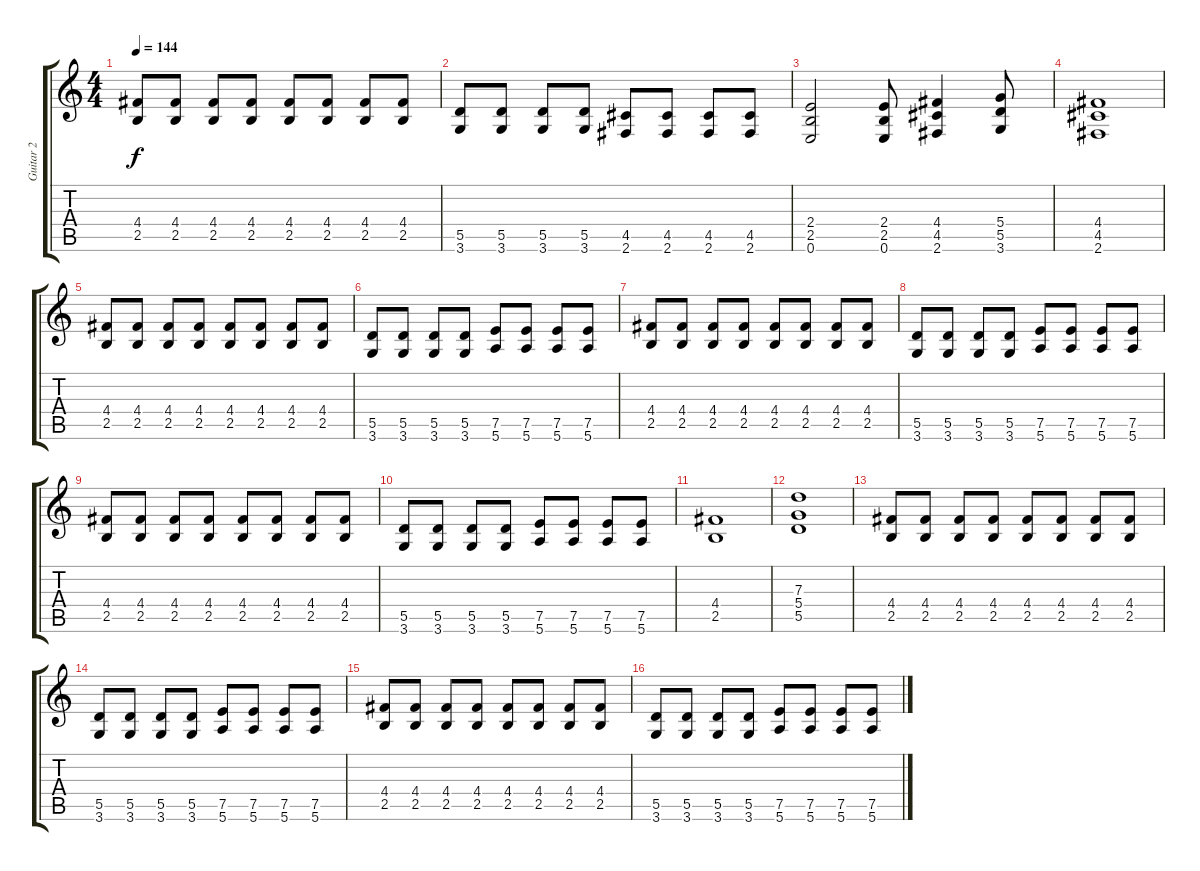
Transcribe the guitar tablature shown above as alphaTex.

\track ("Guitar 2" "Guitar 2") {instrument distortionguitar}
\staff {score tabs}
\tuning (E4 B3 G3 D3 A2 E2) {hide}
\ts (4 4)
\tempo 144
\clef g2
\ks c
(4.4 2.5).8{dy f} (4.4 2.5).8 (4.4 2.5).8 (4.4 2.5).8 (4.4 2.5).8 (4.4 2.5).8 (4.4 2.5).8 (4.4 2.5).8 |
(5.5 3.6).8 (5.5 3.6).8 (5.5 3.6).8 (5.5 3.6).8 (4.5 2.6).8 (4.5 2.6).8 (4.5 2.6).8 (4.5 2.6).8 |
(2.4 2.5 0.6).2 (2.4 2.5 0.6).8 (4.4 4.5 2.6).4 (5.4 5.5 3.6).8 |
(4.4 4.5 2.6).1 |
(4.4 2.5).8 (4.4 2.5).8 (4.4 2.5).8 (4.4 2.5).8 (4.4 2.5).8 (4.4 2.5).8 (4.4 2.5).8 (4.4 2.5).8 |
(5.5 3.6).8 (5.5 3.6).8 (5.5 3.6).8 (5.5 3.6).8 (7.5 5.6).8 (7.5 5.6).8 (7.5 5.6).8 (7.5 5.6).8 |
(4.4 2.5).8 (4.4 2.5).8 (4.4 2.5).8 (4.4 2.5).8 (4.4 2.5).8 (4.4 2.5).8 (4.4 2.5).8 (4.4 2.5).8 |
(5.5 3.6).8 (5.5 3.6).8 (5.5 3.6).8 (5.5 3.6).8 (7.5 5.6).8 (7.5 5.6).8 (7.5 5.6).8 (7.5 5.6).8 |
(4.4 2.5).8 (4.4 2.5).8 (4.4 2.5).8 (4.4 2.5).8 (4.4 2.5).8 (4.4 2.5).8 (4.4 2.5).8 (4.4 2.5).8 |
(5.5 3.6).8 (5.5 3.6).8 (5.5 3.6).8 (5.5 3.6).8 (7.5 5.6).8 (7.5 5.6).8 (7.5 5.6).8 (7.5 5.6).8 |
(4.4 2.5).1 |
(7.3 5.4 5.5).1 |
(4.4 2.5).8 (4.4 2.5).8 (4.4 2.5).8 (4.4 2.5).8 (4.4 2.5).8 (4.4 2.5).8 (4.4 2.5).8 (4.4 2.5).8 |
(5.5 3.6).8 (5.5 3.6).8 (5.5 3.6).8 (5.5 3.6).8 (7.5 5.6).8 (7.5 5.6).8 (7.5 5.6).8 (7.5 5.6).8 |
(4.4 2.5).8 (4.4 2.5).8 (4.4 2.5).8 (4.4 2.5).8 (4.4 2.5).8 (4.4 2.5).8 (4.4 2.5).8 (4.4 2.5).8 |
(5.5 3.6).8 (5.5 3.6).8 (5.5 3.6).8 (5.5 3.6).8 (7.5 5.6).8 (7.5 5.6).8 (7.5 5.6).8 (7.5 5.6).8
